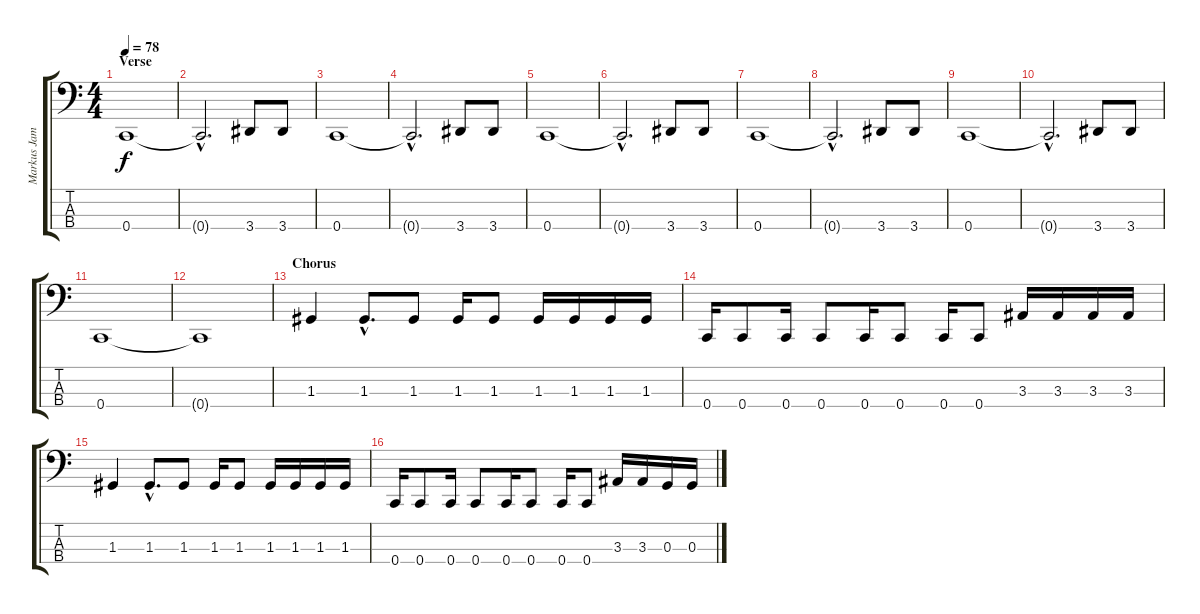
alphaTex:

\track ("Markus James" "Markus Jam") {instrument electricbassfinger}
\staff {score tabs}
\tuning (F2 C2 G1 C1) {hide}
\ts (4 4)
\section ("" "Verse")
\tempo 78
\clef f4
\ks c
0.4.1{dy f} |
0.4{hac t}.2{d} 3.4.8 3.4.8 |
0.4.1 |
0.4{hac t}.2{d} 3.4.8 3.4.8 |
0.4.1 |
0.4{hac t}.2{d} 3.4.8 3.4.8 |
0.4.1 |
0.4{hac t}.2{d} 3.4.8 3.4.8 |
0.4.1 |
0.4{hac t}.2{d} 3.4.8 3.4.8 |
0.4.1 |
0.4{t}.1 |
\section ("" "Chorus")
1.3.4 1.3{hac}.8{d} 1.3.8 1.3.16 1.3.8 1.3.16 1.3.16 1.3.16 1.3.16 |
0.4.16 0.4.8 0.4.16 0.4.8 0.4.16 0.4.8 0.4.16 0.4.8 3.3.16 3.3.16 3.3.16 3.3.16 |
1.3.4 1.3{hac}.8{d} 1.3.8 1.3.16 1.3.8 1.3.16 1.3.16 1.3.16 1.3.16 |
0.4.16 0.4.8 0.4.16 0.4.8 0.4.16 0.4.8 0.4.16 0.4.8 3.3.16 3.3.16 0.3.16 0.3.16
